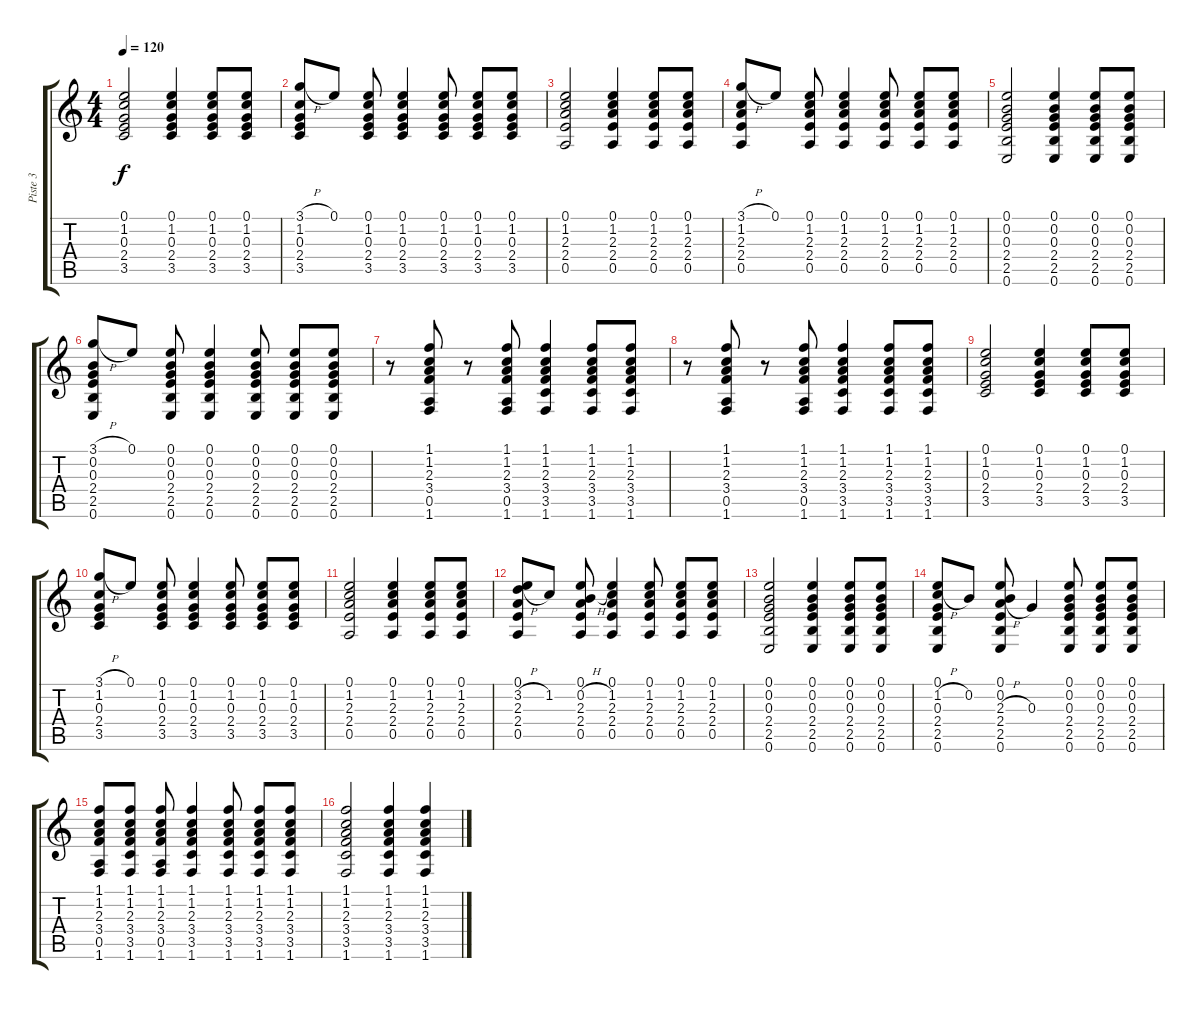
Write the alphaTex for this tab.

\track ("Piste 3" "Piste 3") {instrument acousticguitarnylon}
\staff {score tabs}
\tuning (E4 B3 G3 D3 A2 E2) {hide}
\ts (4 4)
\tempo 120
\clef g2
\ks c
(0.1 1.2 0.3 2.4 3.5).2{dy f} (0.1 1.2 0.3 2.4 3.5).4 (0.1 1.2 0.3 2.4 3.5).8 (0.1 1.2 0.3 2.4 3.5).8 |
(3.1{h} 1.2 0.3 2.4 3.5).8 0.1.8 (0.1 1.2 0.3 2.4 3.5).8 (0.1 1.2 0.3 2.4 3.5).4 (0.1 1.2 0.3 2.4 3.5).8 (0.1 1.2 0.3 2.4 3.5).8 (0.1 1.2 0.3 2.4 3.5).8 |
(0.1 1.2 2.3 2.4 0.5).2 (0.1 1.2 2.3 2.4 0.5).4 (0.1 1.2 2.3 2.4 0.5).8 (0.1 1.2 2.3 2.4 0.5).8 |
(3.1{h} 1.2 2.3 2.4 0.5).8 0.1.8 (0.1 1.2 2.3 2.4 0.5).8 (0.1 1.2 2.3 2.4 0.5).4 (0.1 1.2 2.3 2.4 0.5).8 (0.1 1.2 2.3 2.4 0.5).8 (0.1 1.2 2.3 2.4 0.5).8 |
(0.1 0.2 0.3 2.4 2.5 0.6).2 (0.1 0.2 0.3 2.4 2.5 0.6).4 (0.1 0.2 0.3 2.4 2.5 0.6).8 (0.1 0.2 0.3 2.4 2.5 0.6).8 |
(3.1{h} 0.2 0.3 2.4 2.5 0.6).8 0.1.8 (0.1 0.2 0.3 2.4 2.5 0.6).8 (0.1 0.2 0.3 2.4 2.5 0.6).4 (0.1 0.2 0.3 2.4 2.5 0.6).8 (0.1 0.2 0.3 2.4 2.5 0.6).8 (0.1 0.2 0.3 2.4 2.5 0.6).8 |
r.8 (1.1 1.2 2.3 3.4 0.5 1.6).8 r.8 (1.1 1.2 2.3 3.4 0.5 1.6).8 (1.1 1.2 2.3 3.4 3.5 1.6).4 (1.1 1.2 2.3 3.4 3.5 1.6).8 (1.1 1.2 2.3 3.4 3.5 1.6).8 |
r.8 (1.1 1.2 2.3 3.4 0.5 1.6).8 r.8 (1.1 1.2 2.3 3.4 0.5 1.6).8 (1.1 1.2 2.3 3.4 3.5 1.6).4 (1.1 1.2 2.3 3.4 3.5 1.6).8 (1.1 1.2 2.3 3.4 3.5 1.6).8 |
(0.1 1.2 0.3 2.4 3.5).2 (0.1 1.2 0.3 2.4 3.5).4 (0.1 1.2 0.3 2.4 3.5).8 (0.1 1.2 0.3 2.4 3.5).8 |
(3.1{h} 1.2 0.3 2.4 3.5).8 0.1.8 (0.1 1.2 0.3 2.4 3.5).8 (0.1 1.2 0.3 2.4 3.5).4 (0.1 1.2 0.3 2.4 3.5).8 (0.1 1.2 0.3 2.4 3.5).8 (0.1 1.2 0.3 2.4 3.5).8 |
(0.1 1.2 2.3 2.4 0.5).2 (0.1 1.2 2.3 2.4 0.5).4 (0.1 1.2 2.3 2.4 0.5).8 (0.1 1.2 2.3 2.4 0.5).8 |
(0.1 3.2{h} 2.3 2.4 0.5).8 1.2.8 (0.1 0.2{h} 2.3 2.4 0.5).8 (0.1 1.2 2.3 2.4 0.5).4 (0.1 1.2 2.3 2.4 0.5).8 (0.1 1.2 2.3 2.4 0.5).8 (0.1 1.2 2.3 2.4 0.5).8 |
(0.1 0.2 0.3 2.4 2.5 0.6).2 (0.1 0.2 0.3 2.4 2.5 0.6).4 (0.1 0.2 0.3 2.4 2.5 0.6).8 (0.1 0.2 0.3 2.4 2.5 0.6).8 |
(0.1 1.2{h} 0.3 2.4 2.5 0.6).8 0.2.8 (0.1 0.2 2.3{h} 2.4 2.5 0.6).8 0.3.4 (0.1 0.2 0.3 2.4 2.5 0.6).8 (0.1 0.2 0.3 2.4 2.5 0.6).8 (0.1 0.2 0.3 2.4 2.5 0.6).8 |
(1.1 1.2 2.3 3.4 0.5 1.6).8 (1.1 1.2 2.3 3.4 3.5 1.6).8 (1.1 1.2 2.3 3.4 0.5 1.6).8 (1.1 1.2 2.3 3.4 3.5 1.6).4 (1.1 1.2 2.3 3.4 3.5 1.6).8 (1.1 1.2 2.3 3.4 3.5 1.6).8 (1.1 1.2 2.3 3.4 3.5 1.6).8 |
(1.1 1.2 2.3 3.4 3.5 1.6).2 (1.1 1.2 2.3 3.4 3.5 1.6).4 (1.1 1.2 2.3 3.4 3.5 1.6).4
